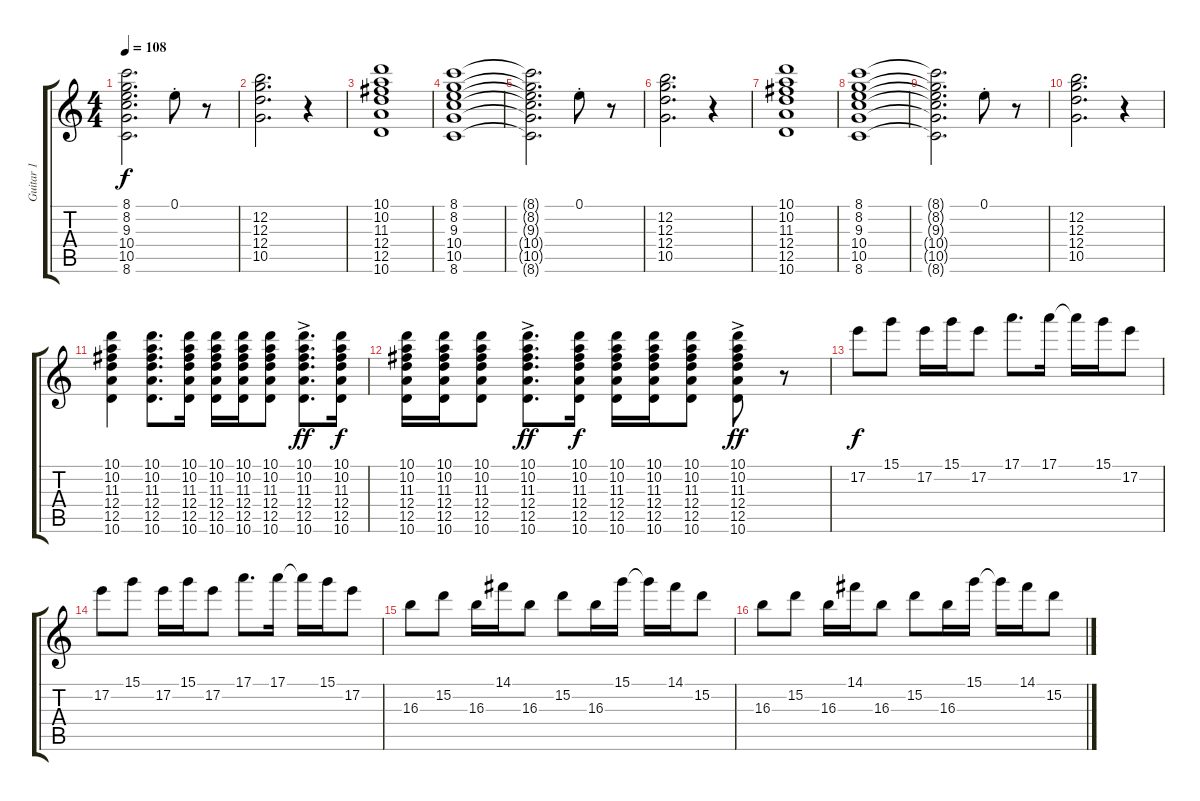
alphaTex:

\track ("Guitar 1" "Guitar 1") {instrument electricguitarclean}
\staff {score tabs}
\tuning (E4 B3 G3 D3 A2 E2) {hide}
\ts (4 4)
\tempo 108
\clef g2
\ks c
(8.1{t} 8.2{t} 9.3{t} 10.4{t} 10.5{t} 8.6{t}).2{d dy f} 0.1{st}.8 r.8 |
(12.2 12.3 12.4 10.5).2{d} r.4 |
(10.1 10.2 11.3 12.4 12.5 10.6).1 |
(8.1 8.2 9.3 10.4 10.5 8.6).1 |
(8.1{t} 8.2{t} 9.3{t} 10.4{t} 10.5{t} 8.6{t}).2{d} 0.1{st}.8 r.8 |
(12.2 12.3 12.4 10.5).2{d} r.4 |
(10.1 10.2 11.3 12.4 12.5 10.6).1 |
(8.1 8.2 9.3 10.4 10.5 8.6).1 |
(8.1{t} 8.2{t} 9.3{t} 10.4{t} 10.5{t} 8.6{t}).2{d} 0.1{st}.8 r.8 |
(12.2 12.3 12.4 10.5).2{d} r.4 |
(10.1 10.2 11.3 12.4 12.5 10.6).4 (10.1 10.2 11.3 12.4 12.5 10.6).8{d} (10.1 10.2 11.3 12.4 12.5 10.6).16 (10.1 10.2 11.3 12.4 12.5 10.6).16 (10.1 10.2 11.3 12.4 12.5 10.6).16 (10.1 10.2 11.3 12.4 12.5 10.6).8 (10.1 10.2 11.3{ac} 12.4 12.5 10.6).8{d dy ff} (10.1 10.2 11.3 12.4 12.5 10.6).16{dy f} |
(10.1 10.2 11.3 12.4 12.5 10.6).16 (10.1 10.2 11.3 12.4 12.5 10.6).16 (10.1 10.2 11.3 12.4 12.5 10.6).8 (10.1 10.2 11.3{ac} 12.4 12.5 10.6).8{d dy ff} (10.1 10.2 11.3 12.4 12.5 10.6).16{dy f} (10.1 10.2 11.3 12.4 12.5 10.6).16 (10.1 10.2 11.3 12.4 12.5 10.6).16 (10.1 10.2 11.3 12.4 12.5 10.6).8 (10.1 10.2 11.3{ac} 12.4 12.5 10.6).8{dy ff} r.8 |
17.2.8{dy f} 15.1.8 17.2.16 15.1.16 17.2.8 17.1.8{d} 17.1.16 17.1{t}.16 15.1.16 17.2.8 |
17.2.8 15.1.8 17.2.16 15.1.16 17.2.8 17.1.8{d} 17.1.16 17.1{t}.16 15.1.16 17.2.8 |
16.3.8 15.2.8 16.3.16 14.1.16 16.3.8 15.2.8 16.3.16 15.1.16 15.1{t}.16 14.1.16 15.2.8 |
16.3.8 15.2.8 16.3.16 14.1.16 16.3.8 15.2.8 16.3.16 15.1.16 15.1{t}.16 14.1.16 15.2.8
